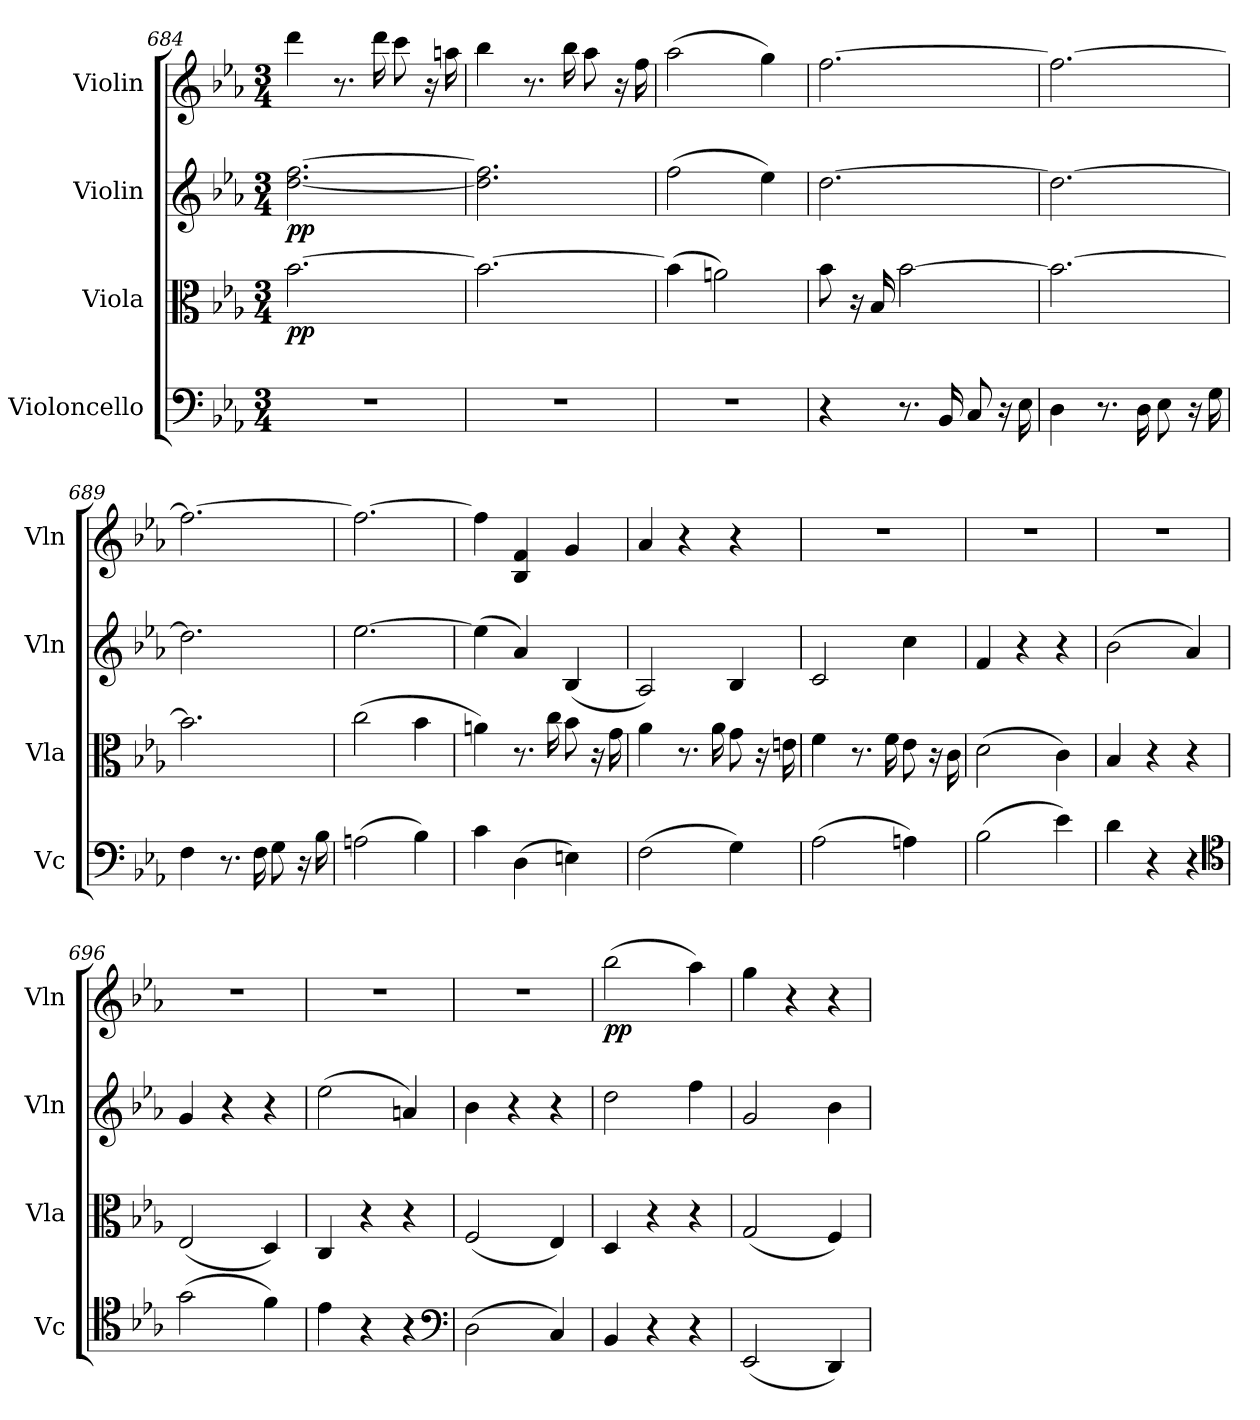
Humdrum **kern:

**kern	**kern	**dynam	**kern	**dynam	**kern	**dynam
*part4	*part3	*part3	*part2	*part2	*part1	*part1
*staff4	*staff3	*staff3	*staff2	*staff2	*staff1	*staff1
*I"Violoncello	*I"Viola	*	*I"Violin	*	*I"Violin	*
*I'Vc	*I'Vla	*	*I'Vln	*	*I'Vln	*
*clefF4	*clefC3	*	*clefG2	*	*clefG2	*
*k[b-e-a-]	*k[b-e-a-]	*	*k[b-e-a-]	*	*k[b-e-a-]	*
*M3/4	*M3/4	*	*M3/4	*	*M3/4	*
=684	=684	=684	=684	=684	=684	=684
2.r	[2.b-	pp	[2.dd [2.ff	pp	4ddd	.
.	.	.	.	.	8.r	.
.	.	.	.	.	16ddd	.
.	.	.	.	.	8ccc	.
.	.	.	.	.	16r	.
.	.	.	.	.	16aan	.
=685	=685	=685	=685	=685	=685	=685
2.r	2.b-_	.	2.dd] 2.ff]	.	4bb-	.
.	.	.	.	.	8.r	.
.	.	.	.	.	16bb-	.
.	.	.	.	.	8aa-	.
.	.	.	.	.	16r	.
.	.	.	.	.	16ff	.
=686	=686	=686	=686	=686	=686	=686
2.r	(4b-]	.	(2ff	.	(2aa-	.
.	2an)	.	.	.	.	.
.	.	.	4ee-)	.	4gg)	.
=687	=687	=687	=687	=687	=687	=687
4r	8b-	.	[2.dd	.	[2.ff	.
.	16r	.	.	.	.	.
.	16B-	.	.	.	.	.
8.r	[2b-	.	.	.	.	.
16BB-	.	.	.	.	.	.
8C	.	.	.	.	.	.
16r	.	.	.	.	.	.
16E-	.	.	.	.	.	.
=688	=688	=688	=688	=688	=688	=688
4D	2.b-_	.	2.dd_	.	2.ff_	.
8.r	.	.	.	.	.	.
16D	.	.	.	.	.	.
8E-	.	.	.	.	.	.
16r	.	.	.	.	.	.
16G	.	.	.	.	.	.
=689	=689	=689	=689	=689	=689	=689
4F	2.b-]	.	2.dd]	.	2.ff_	.
8.r	.	.	.	.	.	.
16F	.	.	.	.	.	.
8G	.	.	.	.	.	.
16r	.	.	.	.	.	.
16B-	.	.	.	.	.	.
=690	=690	=690	=690	=690	=690	=690
(2An	(2cc	.	[2.ee-	.	2.ff_	.
4B-)	4b-	.	.	.	.	.
=691	=691	=691	=691	=691	=691	=691
4c	4an)	.	(4ee-]	.	4ff]	.
(4D	8.r	.	4a-)	.	4B- 4f	.
.	16cc	.	.	.	.	.
4En)	8b-	.	(4B-	.	4g	.
.	16r	.	.	.	.	.
.	16g	.	.	.	.	.
=692	=692	=692	=692	=692	=692	=692
(2F	4a-	.	2A-)	.	4a-	.
.	8.r	.	.	.	4r	.
.	16a-	.	.	.	.	.
4G)	8g	.	4B-	.	4r	.
.	16r	.	.	.	.	.
.	16en	.	.	.	.	.
=693	=693	=693	=693	=693	=693	=693
(2A-	4f	.	2c	.	2.r	.
.	8.r	.	.	.	.	.
.	16f	.	.	.	.	.
4An)	8e-	.	4cc	.	.	.
.	16r	.	.	.	.	.
.	16c	.	.	.	.	.
=694	=694	=694	=694	=694	=694	=694
(2B-	(2d	.	4f	.	2.r	.
.	.	.	4r	.	.	.
4e-)	4c)	.	4r	.	.	.
=695	=695	=695	=695	=695	=695	=695
4d	4B-	.	(2b-	.	2.r	.
4r	4r	.	.	.	.	.
4r	4r	.	4a-)	.	.	.
*clefC4	*	*	*	*	*	*
=696	=696	=696	=696	=696	=696	=696
(2g	(2E-	.	4g	.	2.r	.
.	.	.	4r	.	.	.
4f)	4D)	.	4r	.	.	.
=697	=697	=697	=697	=697	=697	=697
4e-	4C	.	(2ee-	.	2.r	.
4r	4r	.	.	.	.	.
4r	4r	.	4an)	.	.	.
*clefF4	*	*	*	*	*	*
=698	=698	=698	=698	=698	=698	=698
(2D	(2F	.	4b-	.	2.r	.
.	.	.	4r	.	.	.
4C)	4E-)	.	4r	.	.	.
=699	=699	=699	=699	=699	=699	=699
4BB-	4D	.	2dd	.	(2bb-	pp
4r	4r	.	.	.	.	.
4r	4r	.	4ff	.	4aa-)	.
=700	=700	=700	=700	=700	=700	=700
(2EE-	(2G	.	2g	.	4gg	.
.	.	.	.	.	4r	.
4DD)	4F)	.	4b-	.	4r	.
=	=	=	=	=	=	=
*-	*-	*-	*-	*-	*-	*-
